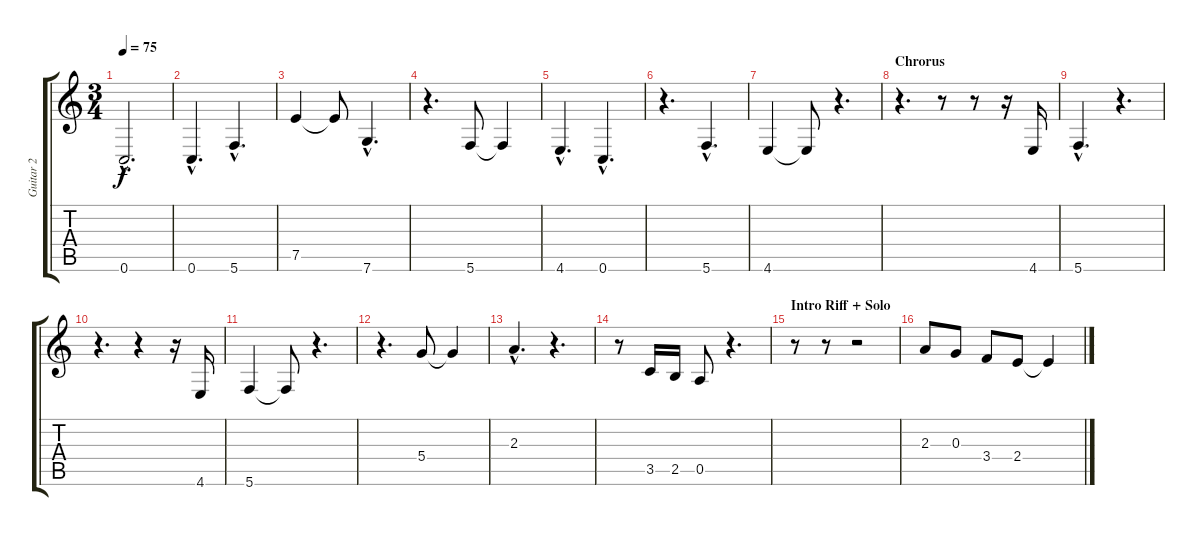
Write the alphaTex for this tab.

\track ("Guitar 2" "Guitar 2") {instrument overdrivenguitar}
\staff {score tabs}
\tuning (E4 B3 G3 D3 A2 C2) {hide}
\ts (3 4)
\tempo 75
\clef g2
\ks c
0.6{hac}.2{d dy f} |
0.6{hac}.4{d} 5.6{hac}.4{d} |
7.5.4 7.5{t}.8 7.6{hac}.4{d} |
r.4{d} 5.6.8 5.6{t}.4 |
4.6{hac}.4{d} 0.6{hac}.4{d} |
r.4{d} 5.6{hac}.4{d} |
4.6.4 4.6{t}.8 r.4{d} |
\section ("" "Chrorus")
r.4{d} r.8 r.8 r.16 4.6.16 |
5.6{hac}.4{d} r.4{d} |
r.4{d} r.4 r.16 4.6.16 |
5.6.4 5.6{t}.8 r.4{d} |
r.4{d} 5.4.8 5.4{t}.4 |
2.3{hac}.4{d} r.4{d} |
r.8 3.5.16 2.5.16 0.5.8 r.4{d} |
\section ("" "Intro Riff + Solo")
r.8 r.8 r.2 |
2.3.8 0.3.8 3.4.8 2.4.8 2.4{t}.4
